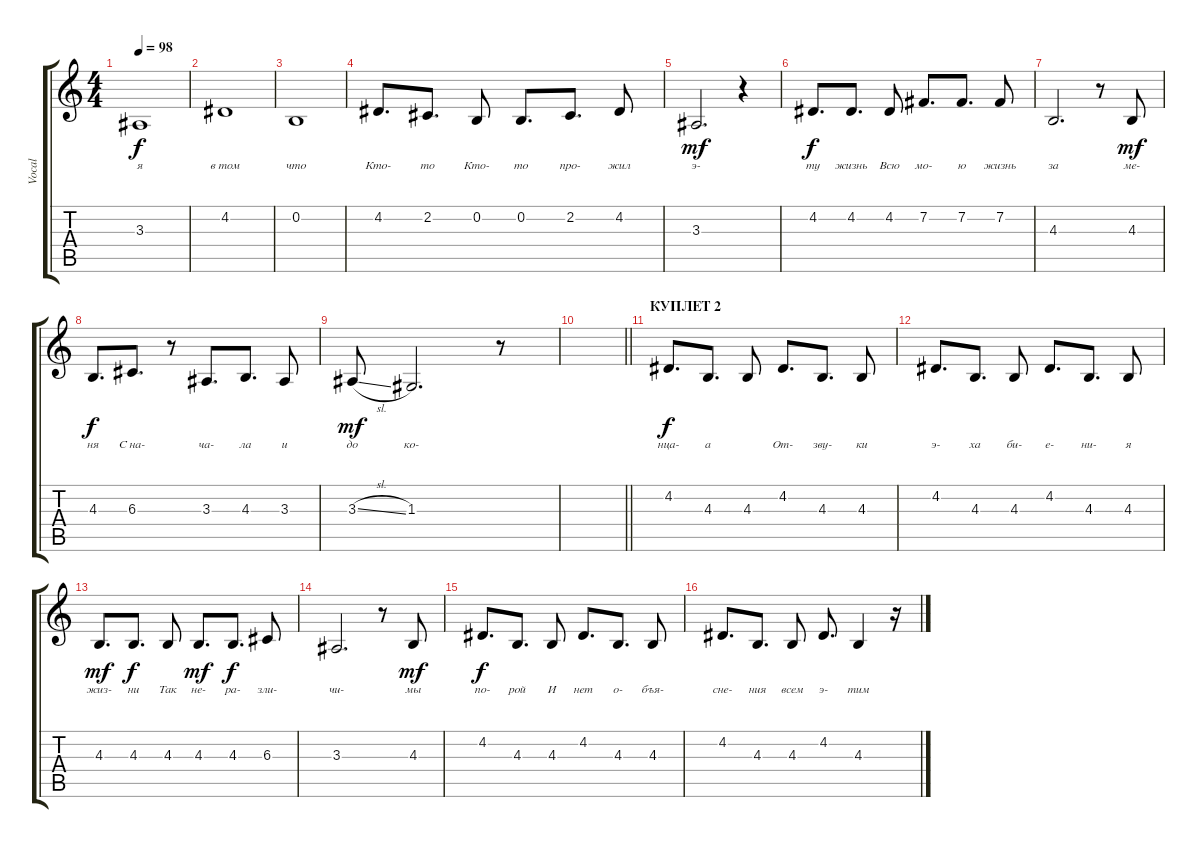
\track ("Vocal" "Vocal") {instrument flute}
\staff {score tabs}
\tuning (E4 B3 G3 D3 A2 E2) {hide}
\ts (4 4)
\tempo 98
\clef g2
\ks c
3.3.1{lyrics (0 "я") lyrics (1 "") lyrics (2 "") lyrics (3 "") lyrics (4 "") dy f} |
4.2.1{lyrics (0 "в том") lyrics (1 "") lyrics (2 "") lyrics (3 "") lyrics (4 "")} |
0.2.1{lyrics (0 "что") lyrics (1 "") lyrics (2 "") lyrics (3 "") lyrics (4 "")} |
4.2.8{d lyrics (0 "Кто-") lyrics (1 "") lyrics (2 "") lyrics (3 "") lyrics (4 "")} 2.2.8{d lyrics (0 "тo") lyrics (1 "") lyrics (2 "") lyrics (3 "") lyrics (4 "")} 0.2.8{lyrics (0 "Кто-") lyrics (1 "") lyrics (2 "") lyrics (3 "") lyrics (4 "")} 0.2.8{d lyrics (0 "то") lyrics (1 "") lyrics (2 "") lyrics (3 "") lyrics (4 "")} 2.2.8{d lyrics (0 "про-") lyrics (1 "") lyrics (2 "") lyrics (3 "") lyrics (4 "")} 4.2.8{lyrics (0 "жил") lyrics (1 "") lyrics (2 "") lyrics (3 "") lyrics (4 "")} |
3.3.2{d lyrics (0 "э-") lyrics (1 "") lyrics (2 "") lyrics (3 "") lyrics (4 "") dy mf} r.4 |
4.2.8{d lyrics (0 "ту") lyrics (1 "") lyrics (2 "") lyrics (3 "") lyrics (4 "") dy f} 4.2.8{d lyrics (0 "жизнь") lyrics (1 "") lyrics (2 "") lyrics (3 "") lyrics (4 "")} 4.2.8{lyrics (0 "Всю") lyrics (1 "") lyrics (2 "") lyrics (3 "") lyrics (4 "")} 7.2.8{d lyrics (0 "мо-") lyrics (1 "") lyrics (2 "") lyrics (3 "") lyrics (4 "")} 7.2.8{d lyrics (0 "ю") lyrics (1 "") lyrics (2 "") lyrics (3 "") lyrics (4 "")} 7.2.8{lyrics (0 "жизнь") lyrics (1 "") lyrics (2 "") lyrics (3 "") lyrics (4 "")} |
4.3.2{d lyrics (0 "за") lyrics (1 "") lyrics (2 "") lyrics (3 "") lyrics (4 "")} r.8 4.3.8{lyrics (0 "ме-") lyrics (1 "") lyrics (2 "") lyrics (3 "") lyrics (4 "") dy mf} |
4.3.8{d lyrics (0 "ня") lyrics (1 "") lyrics (2 "") lyrics (3 "") lyrics (4 "") dy f} 6.3.8{d lyrics (0 "С на-") lyrics (1 "") lyrics (2 "") lyrics (3 "") lyrics (4 "")} r.8 3.3.8{d lyrics (0 "ча-") lyrics (1 "") lyrics (2 "") lyrics (3 "") lyrics (4 "")} 4.3.8{d lyrics (0 "ла") lyrics (1 "") lyrics (2 "") lyrics (3 "") lyrics (4 "")} 3.3.8{lyrics (0 "и") lyrics (1 "") lyrics (2 "") lyrics (3 "") lyrics (4 "")} |
3.3{sl}.8{lyrics (0 "до") lyrics (1 "") lyrics (2 "") lyrics (3 "") lyrics (4 "") dy mf} 1.3.2{d lyrics (0 "ко-") lyrics (1 "") lyrics (2 "") lyrics (3 "") lyrics (4 "")} r.8 |
\barLineRight lightlight
|
\section ("" "КУПЛЕТ 2")
4.2.8{d lyrics (0 "нца-") lyrics (1 "") lyrics (2 "") lyrics (3 "") lyrics (4 "") dy f} 4.3.8{d lyrics (0 "а") lyrics (1 "") lyrics (2 "") lyrics (3 "") lyrics (4 "")} 4.3.8{lyrics (0 "") lyrics (1 "") lyrics (2 "") lyrics (3 "") lyrics (4 "")} 4.2.8{d lyrics (0 "От-") lyrics (1 "") lyrics (2 "") lyrics (3 "") lyrics (4 "")} 4.3.8{d lyrics (0 "зву-") lyrics (1 "") lyrics (2 "") lyrics (3 "") lyrics (4 "")} 4.3.8{lyrics (0 "ки") lyrics (1 "") lyrics (2 "") lyrics (3 "") lyrics (4 "")} |
4.2.8{d lyrics (0 "э-") lyrics (1 "") lyrics (2 "") lyrics (3 "") lyrics (4 "")} 4.3.8{d lyrics (0 "ха") lyrics (1 "") lyrics (2 "") lyrics (3 "") lyrics (4 "")} 4.3.8{lyrics (0 "би-") lyrics (1 "") lyrics (2 "") lyrics (3 "") lyrics (4 "")} 4.2.8{d lyrics (0 "е-") lyrics (1 "") lyrics (2 "") lyrics (3 "") lyrics (4 "")} 4.3.8{d lyrics (0 "ни-") lyrics (1 "") lyrics (2 "") lyrics (3 "") lyrics (4 "")} 4.3.8{lyrics (0 "я") lyrics (1 "") lyrics (2 "") lyrics (3 "") lyrics (4 "")} |
4.3.8{d lyrics (0 "жиз-") lyrics (1 "") lyrics (2 "") lyrics (3 "") lyrics (4 "") dy mf} 4.3.8{d lyrics (0 "ни") lyrics (1 "") lyrics (2 "") lyrics (3 "") lyrics (4 "") dy f} 4.3.8{lyrics (0 "Так") lyrics (1 "") lyrics (2 "") lyrics (3 "") lyrics (4 "")} 4.3.8{d lyrics (0 "не-") lyrics (1 "") lyrics (2 "") lyrics (3 "") lyrics (4 "") dy mf} 4.3.8{d lyrics (0 "ра-") lyrics (1 "") lyrics (2 "") lyrics (3 "") lyrics (4 "") dy f} 6.3.8{lyrics (0 "зли-") lyrics (1 "") lyrics (2 "") lyrics (3 "") lyrics (4 "")} |
3.3.2{d lyrics (0 "чи-") lyrics (1 "") lyrics (2 "") lyrics (3 "") lyrics (4 "")} r.8 4.3.8{lyrics (0 "мы") lyrics (1 "") lyrics (2 "") lyrics (3 "") lyrics (4 "") dy mf} |
4.2.8{d lyrics (0 "по-") lyrics (1 "") lyrics (2 "") lyrics (3 "") lyrics (4 "") dy f} 4.3.8{d lyrics (0 "рой") lyrics (1 "") lyrics (2 "") lyrics (3 "") lyrics (4 "")} 4.3.8{lyrics (0 "И") lyrics (1 "") lyrics (2 "") lyrics (3 "") lyrics (4 "")} 4.2.8{d lyrics (0 "нет") lyrics (1 "") lyrics (2 "") lyrics (3 "") lyrics (4 "")} 4.3.8{d lyrics (0 "о-") lyrics (1 "") lyrics (2 "") lyrics (3 "") lyrics (4 "")} 4.3.8{lyrics (0 "бъя-") lyrics (1 "") lyrics (2 "") lyrics (3 "") lyrics (4 "")} |
4.2.8{d lyrics (0 "сне-") lyrics (1 "") lyrics (2 "") lyrics (3 "") lyrics (4 "")} 4.3.8{d lyrics (0 "ния") lyrics (1 "") lyrics (2 "") lyrics (3 "") lyrics (4 "")} 4.3.8{lyrics (0 "всем") lyrics (1 "") lyrics (2 "") lyrics (3 "") lyrics (4 "")} 4.2.8{d lyrics (0 "э-") lyrics (1 "") lyrics (2 "") lyrics (3 "") lyrics (4 "")} 4.3.4{lyrics (0 "тим") lyrics (1 "") lyrics (2 "") lyrics (3 "") lyrics (4 "")} r.16
